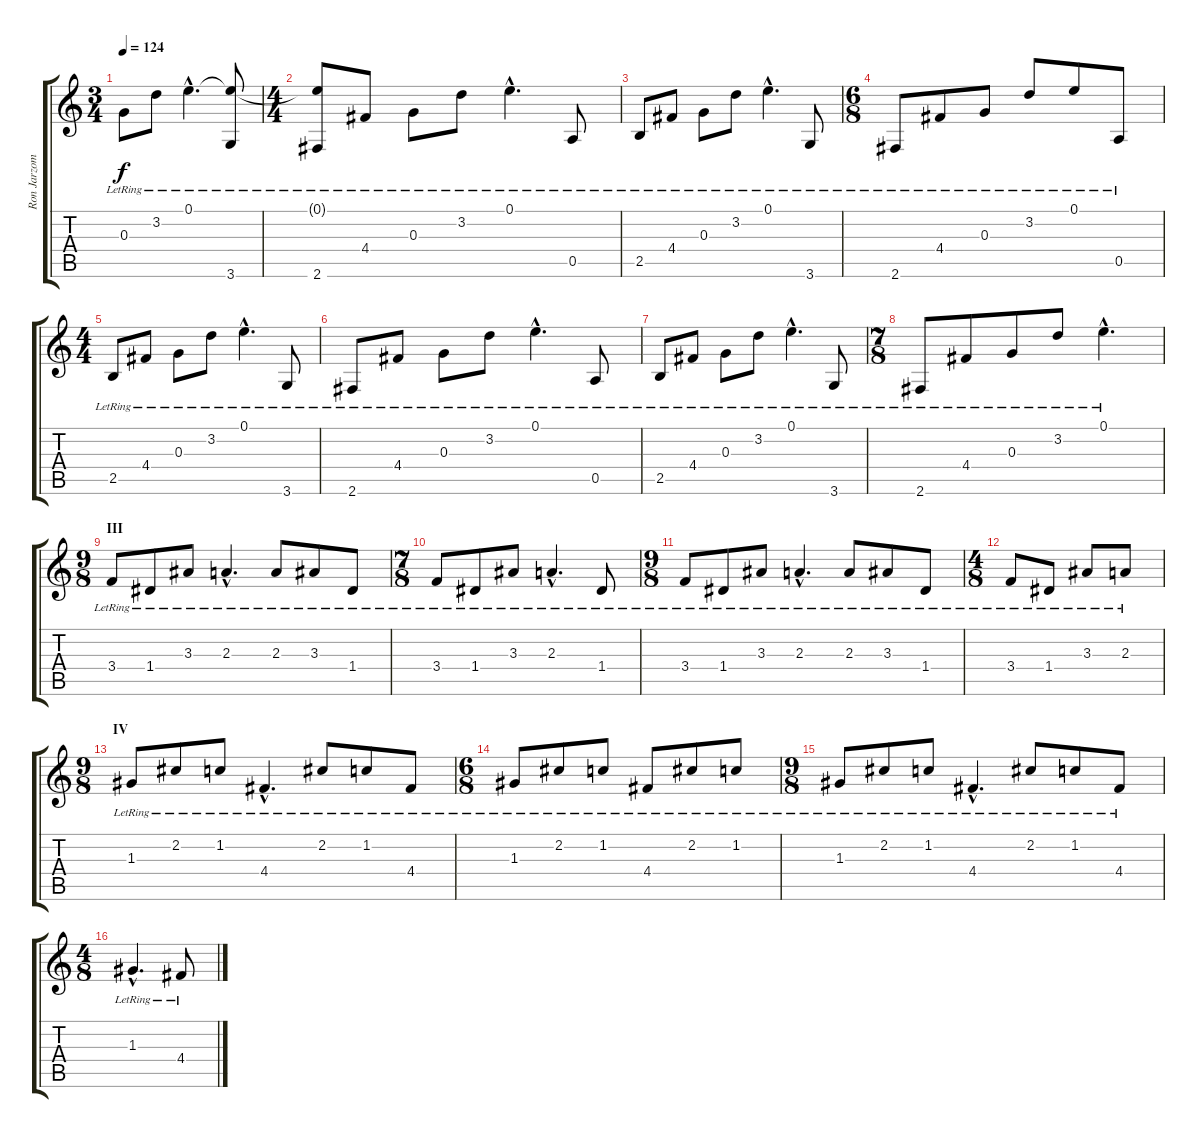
\track ("Ron Jarzombek" "Ron Jarzom") {instrument electricguitarclean}
\staff {score tabs}
\tuning (E4 B3 G3 D3 A2 E2) {hide}
\ts (3 4)
\tempo 124
\clef g2
\ks c
0.3{lr}.8{dy f} 3.2{lr}.8 0.1{hac lr}.4{d} (0.1{t} 3.6{lr}).8 |
\ts (4 4)
(0.1{t} 2.6{lr}).8 4.4{lr}.8 0.3{lr}.8 3.2{lr}.8 0.1{hac lr}.4{d} 0.5{lr}.8 |
2.5{lr}.8 4.4{lr}.8 0.3{lr}.8 3.2{lr}.8 0.1{hac lr}.4{d} 3.6{lr}.8 |
\ts (6 8)
2.6{lr}.8 4.4{lr}.8 0.3{lr}.8 3.2{lr}.8 0.1{lr}.8 0.5{lr}.8 |
\ts (4 4)
2.5{lr}.8 4.4{lr}.8 0.3{lr}.8 3.2{lr}.8 0.1{hac lr}.4{d} 3.6{lr}.8 |
2.6{lr}.8 4.4{lr}.8 0.3{lr}.8 3.2{lr}.8 0.1{hac lr}.4{d} 0.5{lr}.8 |
2.5{lr}.8 4.4{lr}.8 0.3{lr}.8 3.2{lr}.8 0.1{hac lr}.4{d} 3.6{lr}.8 |
\ts (7 8)
2.6{lr}.8 4.4{lr}.8 0.3{lr}.8 3.2{lr}.8 0.1{hac lr}.4{d} |
\ts (9 8)
\section ("" "III")
3.4{lr}.8 1.4{lr}.8 3.3{lr}.8 2.3{hac lr}.4{d} 2.3{lr}.8 3.3{lr}.8 1.4{lr}.8 |
\ts (7 8)
3.4{lr}.8 1.4{lr}.8 3.3{lr}.8 2.3{hac lr}.4{d} 1.4{lr}.8 |
\ts (9 8)
3.4{lr}.8 1.4{lr}.8 3.3{lr}.8 2.3{hac lr}.4{d} 2.3{lr}.8 3.3{lr}.8 1.4{lr}.8 |
\ts (4 8)
3.4{lr}.8 1.4{lr}.8 3.3{lr}.8 2.3{lr}.8 |
\ts (9 8)
\section ("" "IV")
1.3{lr}.8 2.2{lr}.8 1.2{lr}.8 4.4{hac lr}.4{d} 2.2{lr}.8 1.2{lr}.8 4.4{lr}.8 |
\ts (6 8)
1.3{lr}.8 2.2{lr}.8 1.2{lr}.8 4.4{lr}.8 2.2{lr}.8 1.2{lr}.8 |
\ts (9 8)
1.3{lr}.8 2.2{lr}.8 1.2{lr}.8 4.4{hac lr}.4{d} 2.2{lr}.8 1.2{lr}.8 4.4{lr}.8 |
\ts (4 8)
1.3{hac lr}.4{d} 4.4{lr}.8
